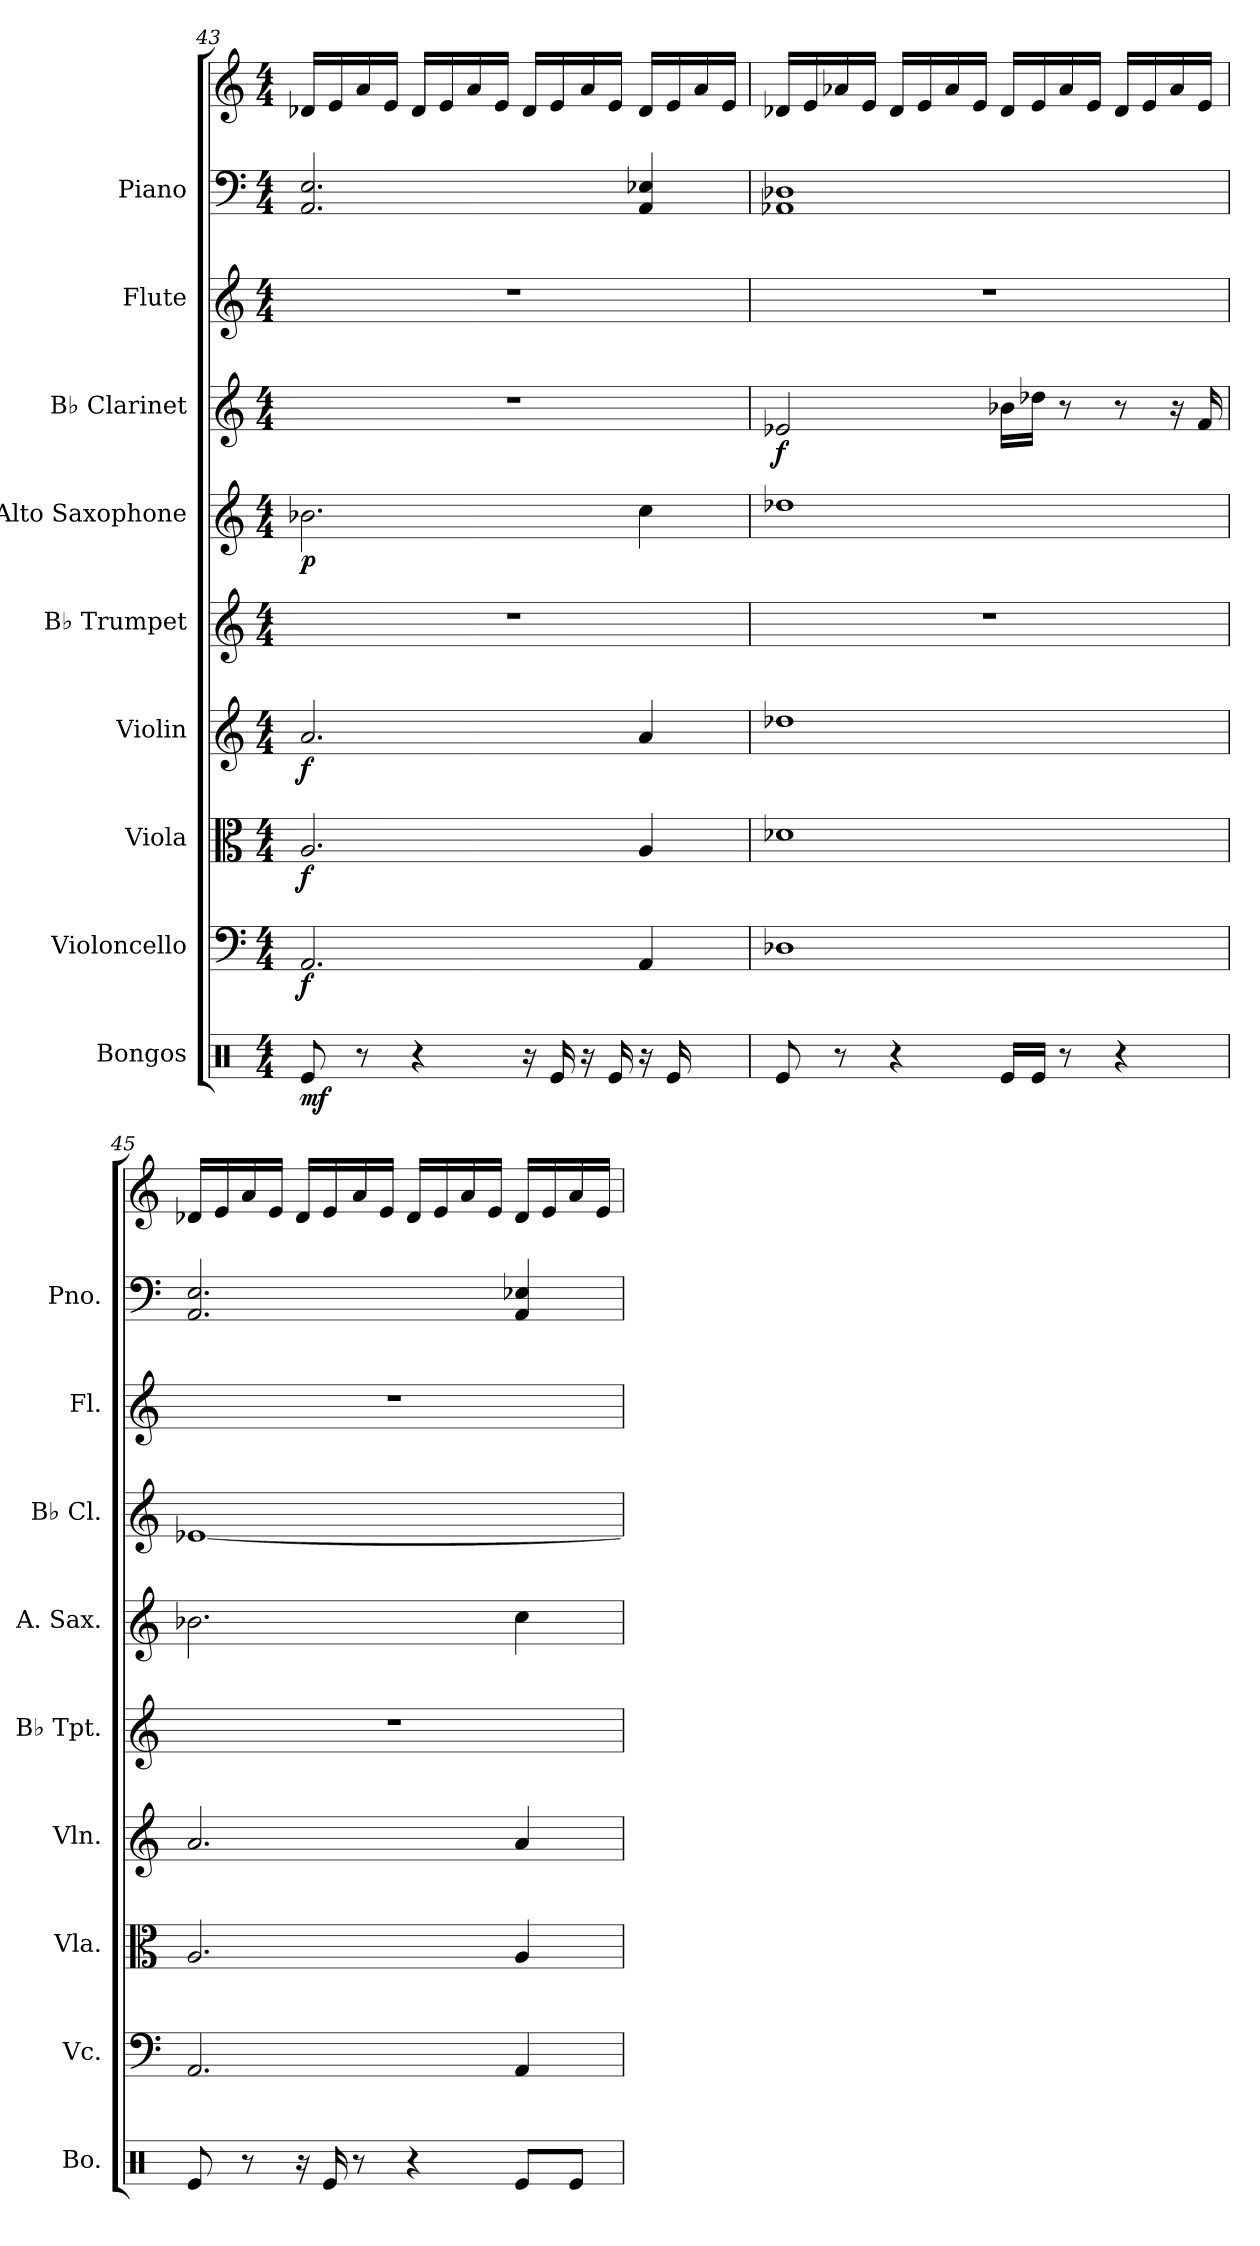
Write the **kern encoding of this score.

**kern	**dynam	**kern	**dynam	**kern	**dynam	**kern	**dynam	**kern	**kern	**dynam	**kern	**dynam	**kern	**kern	**kern	**dynam
*part9	*part9	*part8	*part8	*part7	*part7	*part6	*part6	*part5	*part4	*part4	*part3	*part3	*part2	*part1	*part1	*part1
*staff10	*staff10	*staff9	*staff9	*staff8	*staff8	*staff7	*staff7	*staff6	*staff5	*staff5	*staff4	*staff4	*staff3	*staff2	*staff1	*staff1/2
*I"Bongos	*	*I"Violoncello	*	*I"Viola	*	*I"Violin	*	*I"B♭ Trumpet	*I"Alto Saxophone	*	*I"B♭ Clarinet	*	*I"Flute	*I"Piano	*	*
*I'Bo.	*	*I'Vc.	*	*I'Vla.	*	*I'Vln.	*	*I'B♭ Tpt.	*I'A. Sax.	*	*I'B♭ Cl.	*	*I'Fl.	*I'Pno.	*	*
*clefX	*	*clefF4	*	*clefC3	*	*clefG2	*	*clefG2	*clefG2	*	*clefG2	*	*clefG2	*clefF4	*clefG2	*
*	*	*	*	*	*	*	*	*ITrd1c2	*ITrd5c9	*	*ITrd1c2	*	*	*	*	*
*k[]	*	*k[]	*	*k[]	*	*k[]	*	*k[b-e-]	*k[b-e-a-]	*	*k[b-e-]	*	*k[]	*k[]	*k[]	*
*M4/4	*	*M4/4	*	*M4/4	*	*M4/4	*	*M4/4	*M4/4	*	*M4/4	*	*M4/4	*M4/4	*M4/4	*
=43	=43	=43	=43	=43	=43	=43	=43	=43	=43	=43	=43	=43	=43	=43	=43	=43
!	!LO:DY:b	!	!LO:DY:b	!	!LO:DY:b	!	!LO:DY:b	!	!	!LO:DY:b	!	!	!	!	!	!LO:DY:b=2
!	!	!	!	!	!	!	!	!	!	!	!	!	!	!	!	!LO:DY:n=1:b
8Re/	mf	2.AA/	f	2.A/	f	2.a/	f	1r	2.d-X\	p	1r	.	1r	2.AA/ 2.E/	16d-X/LL	mp mp
.	.	.	.	.	.	.	.	.	.	.	.	.	.	.	16e/	.
8r	.	.	.	.	.	.	.	.	.	.	.	.	.	.	16a/	.
.	.	.	.	.	.	.	.	.	.	.	.	.	.	.	16e/JJ	.
4r	.	.	.	.	.	.	.	.	.	.	.	.	.	.	16d-/LL	.
.	.	.	.	.	.	.	.	.	.	.	.	.	.	.	16e/	.
.	.	.	.	.	.	.	.	.	.	.	.	.	.	.	16a/	.
.	.	.	.	.	.	.	.	.	.	.	.	.	.	.	16e/JJ	.
16r	.	.	.	.	.	.	.	.	.	.	.	.	.	.	16d-/LL	.
16Re/	.	.	.	.	.	.	.	.	.	.	.	.	.	.	16e/	.
16r	.	.	.	.	.	.	.	.	.	.	.	.	.	.	16a/	.
16Re/	.	.	.	.	.	.	.	.	.	.	.	.	.	.	16e/JJ	.
16r	.	4AA/	.	4A/	.	4a/	.	.	4e-\	.	.	.	.	4AA/ 4E-X/	16d-/LL	.
16Re/	.	.	.	.	.	.	.	.	.	.	.	.	.	.	16e/	.
8ryy	.	.	.	.	.	.	.	.	.	.	.	.	.	.	16a/	.
.	.	.	.	.	.	.	.	.	.	.	.	.	.	.	16e/JJ	.
!!LO:PB:g=z
=44	=44	=44	=44	=44	=44	=44	=44	=44	=44	=44	=44	=44	=44	=44	=44	=44
!	!	!	!	!	!	!	!	!	!	!	!	!LO:DY:b	!	!	!	!
8Re/	.	1D-X	.	1d-X	.	1dd-X	.	1r	1f-X	.	2d-X/	f	1r	1AA-X 1D-X	16d-X/LL	.
.	.	.	.	.	.	.	.	.	.	.	.	.	.	.	16e/	.
8r	.	.	.	.	.	.	.	.	.	.	.	.	.	.	16a-X/	.
.	.	.	.	.	.	.	.	.	.	.	.	.	.	.	16e/JJ	.
4r	.	.	.	.	.	.	.	.	.	.	.	.	.	.	16d-/LL	.
.	.	.	.	.	.	.	.	.	.	.	.	.	.	.	16e/	.
.	.	.	.	.	.	.	.	.	.	.	.	.	.	.	16a-/	.
.	.	.	.	.	.	.	.	.	.	.	.	.	.	.	16e/JJ	.
16Re/LL	.	.	.	.	.	.	.	.	.	.	16a-X\LL	.	.	.	16d-/LL	.
16Re/JJ	.	.	.	.	.	.	.	.	.	.	16cc-X\JJ	.	.	.	16e/	.
8r	.	.	.	.	.	.	.	.	.	.	8r	.	.	.	16a-/	.
.	.	.	.	.	.	.	.	.	.	.	.	.	.	.	16e/JJ	.
4r	.	.	.	.	.	.	.	.	.	.	8r	.	.	.	16d-/LL	.
.	.	.	.	.	.	.	.	.	.	.	.	.	.	.	16e/	.
.	.	.	.	.	.	.	.	.	.	.	16r	.	.	.	16a-/	.
.	.	.	.	.	.	.	.	.	.	.	16e-/	.	.	.	16e/JJ	.
=45	=45	=45	=45	=45	=45	=45	=45	=45	=45	=45	=45	=45	=45	=45	=45	=45
8Re/	.	2.AA/	.	2.A/	.	2.a/	.	1r	2.d-X\	.	[1d-X	.	1r	2.AA/ 2.E/	16d-X/LL	.
.	.	.	.	.	.	.	.	.	.	.	.	.	.	.	16e/	.
8r	.	.	.	.	.	.	.	.	.	.	.	.	.	.	16a/	.
.	.	.	.	.	.	.	.	.	.	.	.	.	.	.	16e/JJ	.
16r	.	.	.	.	.	.	.	.	.	.	.	.	.	.	16d-/LL	.
16Re/	.	.	.	.	.	.	.	.	.	.	.	.	.	.	16e/	.
8r	.	.	.	.	.	.	.	.	.	.	.	.	.	.	16a/	.
.	.	.	.	.	.	.	.	.	.	.	.	.	.	.	16e/JJ	.
4r	.	.	.	.	.	.	.	.	.	.	.	.	.	.	16d-/LL	.
.	.	.	.	.	.	.	.	.	.	.	.	.	.	.	16e/	.
.	.	.	.	.	.	.	.	.	.	.	.	.	.	.	16a/	.
.	.	.	.	.	.	.	.	.	.	.	.	.	.	.	16e/JJ	.
8Re/L	.	4AA/	.	4A/	.	4a/	.	.	4e-\	.	.	.	.	4AA/ 4E-X/	16d-/LL	.
.	.	.	.	.	.	.	.	.	.	.	.	.	.	.	16e/	.
8Re/J	.	.	.	.	.	.	.	.	.	.	.	.	.	.	16a/	.
.	.	.	.	.	.	.	.	.	.	.	.	.	.	.	16e/JJ	.
=	=	=	=	=	=	=	=	=	=	=	=	=	=	=	=	=
*-	*-	*-	*-	*-	*-	*-	*-	*-	*-	*-	*-	*-	*-	*-	*-	*-
